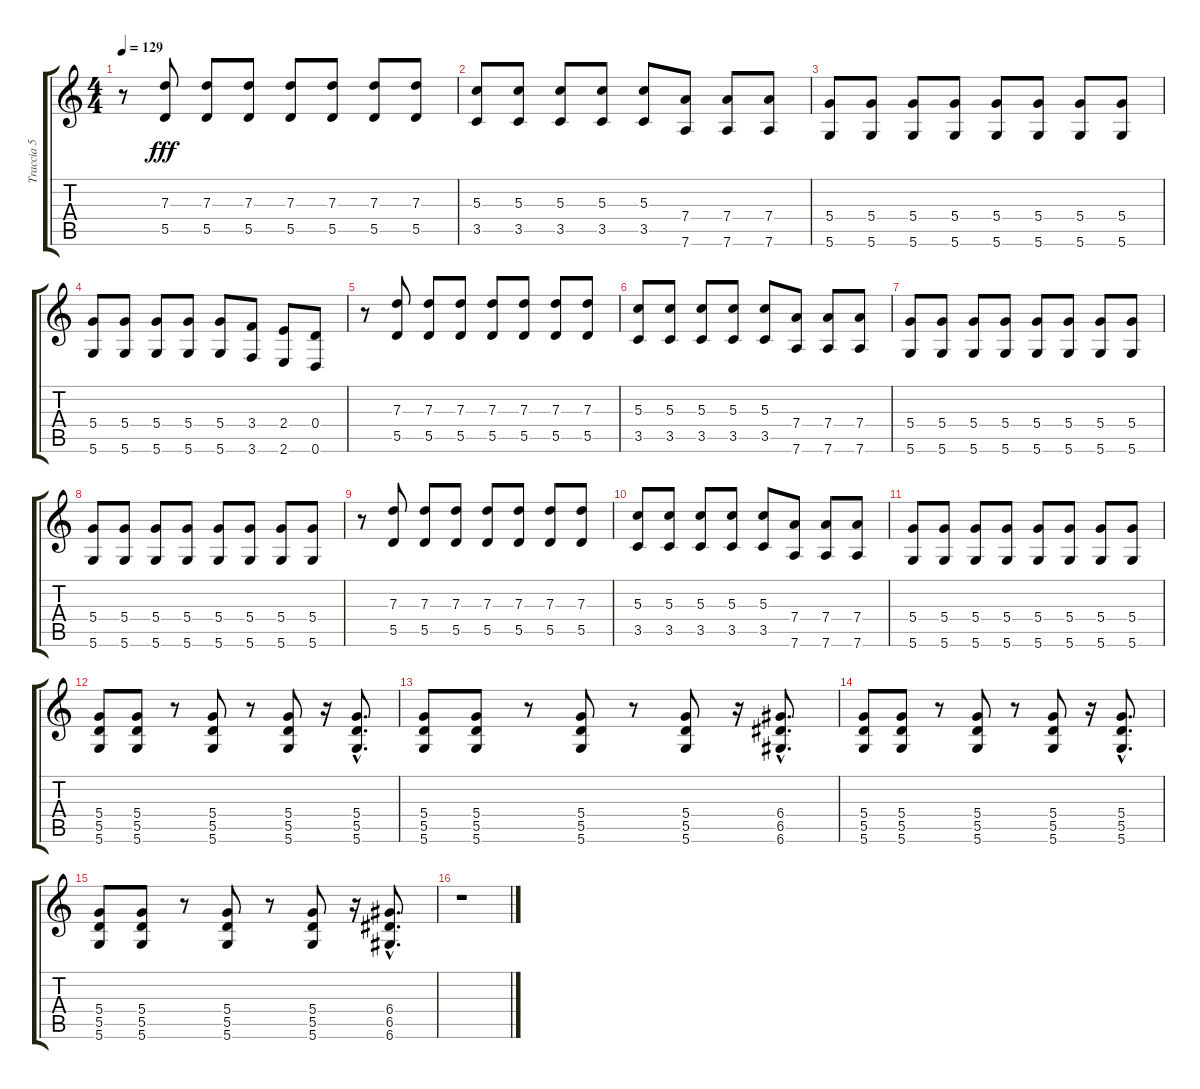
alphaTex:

\track ("Traccia 5" "Traccia 5") {instrument overdrivenguitar}
\staff {score tabs}
\tuning (E4 B3 G3 D3 A2 D2) {hide}
\ts (4 4)
\tempo 129
\clef g2
\ks c
r.8{dy fff} (7.3 5.5).8 (7.3 5.5).8 (7.3 5.5).8 (7.3 5.5).8 (7.3 5.5).8 (7.3 5.5).8 (7.3 5.5).8 |
(5.3 3.5).8 (5.3 3.5).8 (5.3 3.5).8 (5.3 3.5).8 (5.3 3.5).8 (7.4 7.6).8 (7.4 7.6).8 (7.4 7.6).8 |
(5.4 5.6).8 (5.4 5.6).8 (5.4 5.6).8 (5.4 5.6).8 (5.4 5.6).8 (5.4 5.6).8 (5.4 5.6).8 (5.4 5.6).8 |
(5.4 5.6).8 (5.4 5.6).8 (5.4 5.6).8 (5.4 5.6).8 (5.4 5.6).8 (3.4 3.6).8 (2.4 2.6).8 (0.4 0.6).8 |
r.8 (7.3 5.5).8 (7.3 5.5).8 (7.3 5.5).8 (7.3 5.5).8 (7.3 5.5).8 (7.3 5.5).8 (7.3 5.5).8 |
(5.3 3.5).8 (5.3 3.5).8 (5.3 3.5).8 (5.3 3.5).8 (5.3 3.5).8 (7.4 7.6).8 (7.4 7.6).8 (7.4 7.6).8 |
(5.4 5.6).8 (5.4 5.6).8 (5.4 5.6).8 (5.4 5.6).8 (5.4 5.6).8 (5.4 5.6).8 (5.4 5.6).8 (5.4 5.6).8 |
(5.4 5.6).8 (5.4 5.6).8 (5.4 5.6).8 (5.4 5.6).8 (5.4 5.6).8 (5.4 5.6).8 (5.4 5.6).8 (5.4 5.6).8 |
r.8 (7.3 5.5).8 (7.3 5.5).8 (7.3 5.5).8 (7.3 5.5).8 (7.3 5.5).8 (7.3 5.5).8 (7.3 5.5).8 |
(5.3 3.5).8 (5.3 3.5).8 (5.3 3.5).8 (5.3 3.5).8 (5.3 3.5).8 (7.4 7.6).8 (7.4 7.6).8 (7.4 7.6).8 |
(5.4 5.6).8 (5.4 5.6).8 (5.4 5.6).8 (5.4 5.6).8 (5.4 5.6).8 (5.4 5.6).8 (5.4 5.6).8 (5.4 5.6).8 |
(5.4 5.5 5.6).8 (5.4 5.5 5.6).8 r.8 (5.4 5.5 5.6).8 r.8 (5.4 5.5 5.6).8 r.16 (5.4{hac} 5.5{hac} 5.6{hac}).8{d} |
(5.4 5.5 5.6).8 (5.4 5.5 5.6).8 r.8 (5.4 5.5 5.6).8 r.8 (5.4 5.5 5.6).8 r.16 (6.4{hac} 6.5{hac} 6.6{hac}).8{d} |
(5.4 5.5 5.6).8 (5.4 5.5 5.6).8 r.8 (5.4 5.5 5.6).8 r.8 (5.4 5.5 5.6).8 r.16 (5.4{hac} 5.5{hac} 5.6{hac}).8{d} |
(5.4 5.5 5.6).8 (5.4 5.5 5.6).8 r.8 (5.4 5.5 5.6).8 r.8 (5.4 5.5 5.6).8 r.16 (6.4{hac} 6.5{hac} 6.6{hac}).8{d} |
r.1
